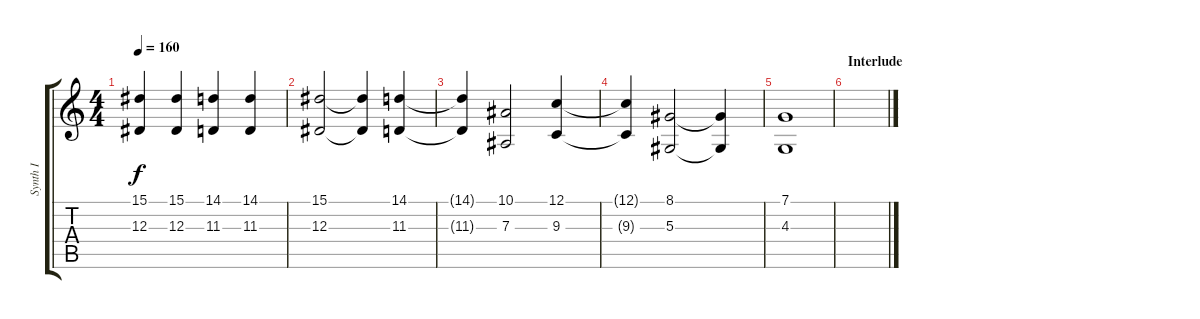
\track ("Synth I" "Synth I") {instrument stringensemble1}
\staff {score tabs}
\tuning (C4 G3 Eb3 Bb2 F2 C2) {hide}
\ts (4 4)
\tempo 160
\clef g2
\ks c
(15.1 12.3).4{dy f} (15.1 12.3).4 (14.1 11.3).4 (14.1 11.3).4 |
(15.1 12.3).2 (15.1{t} 12.3{t}).4 (14.1 11.3).4 |
(14.1{t} 11.3{t}).4 (10.1 7.3).2 (12.1 9.3).4 |
(12.1{t} 9.3{t}).4 (8.1 5.3).2 (8.1{t} 5.3{t}).4 |
(7.1 4.3).1 |
\section ("" "Interlude")
